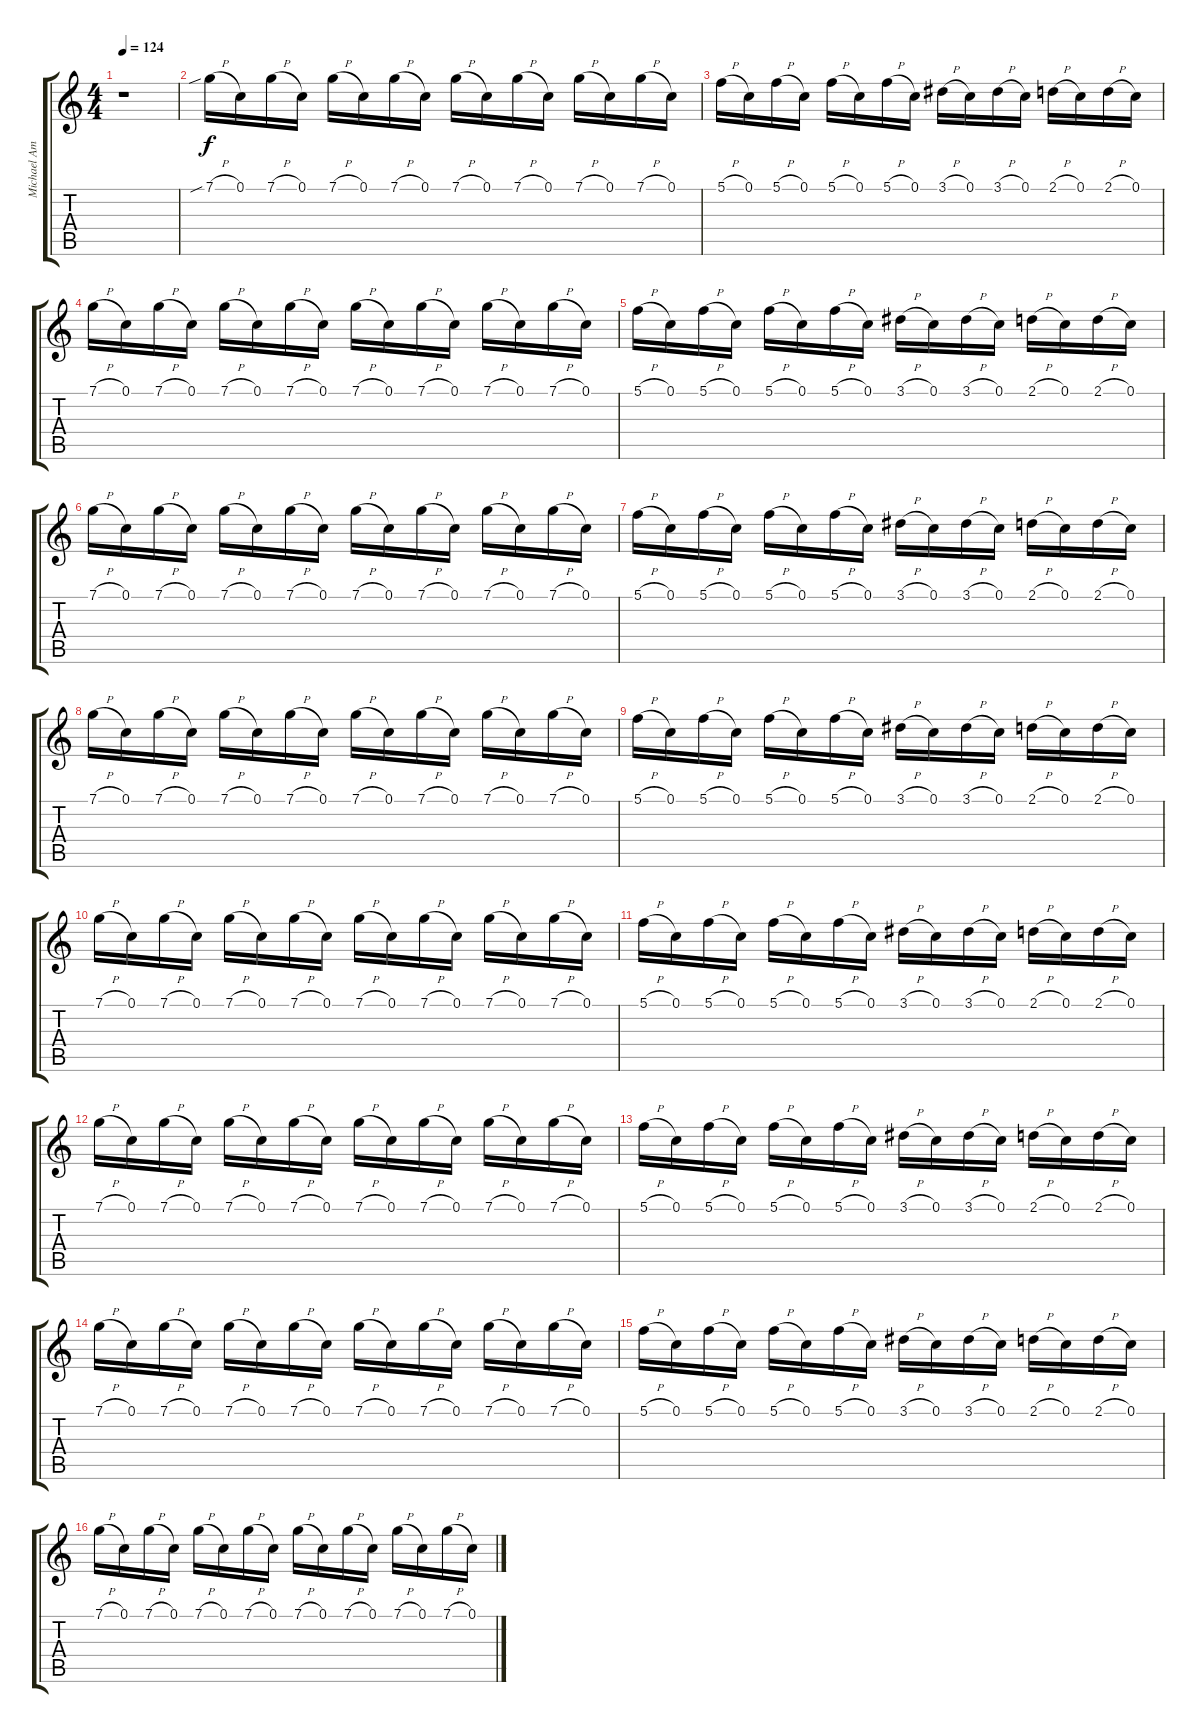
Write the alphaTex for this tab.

\track ("Michael Amott" "Michael Am") {instrument distortionguitar}
\staff {score tabs}
\tuning (C4 G3 Eb3 Bb2 F2 C2) {hide}
\ts (4 4)
\tempo 124
\clef g2
\ks c
r.1{dy f volume 10 instrument distortionguitar} |
7.1{sib h}.16 0.1.16 7.1{h}.16 0.1.16 7.1{h}.16 0.1.16 7.1{h}.16 0.1.16 7.1{h}.16 0.1.16 7.1{h}.16 0.1.16 7.1{h}.16 0.1.16 7.1{h}.16 0.1.16 |
5.1{h}.16 0.1.16 5.1{h}.16 0.1.16 5.1{h}.16 0.1.16 5.1{h}.16 0.1.16 3.1{h}.16 0.1.16 3.1{h}.16 0.1.16 2.1{h}.16 0.1.16 2.1{h}.16 0.1.16 |
7.1{h}.16 0.1.16 7.1{h}.16 0.1.16 7.1{h}.16 0.1.16 7.1{h}.16 0.1.16 7.1{h}.16 0.1.16 7.1{h}.16 0.1.16 7.1{h}.16 0.1.16 7.1{h}.16 0.1.16 |
5.1{h}.16 0.1.16 5.1{h}.16 0.1.16 5.1{h}.16 0.1.16 5.1{h}.16 0.1.16 3.1{h}.16 0.1.16 3.1{h}.16 0.1.16 2.1{h}.16 0.1.16 2.1{h}.16 0.1.16 |
7.1{h}.16 0.1.16 7.1{h}.16 0.1.16 7.1{h}.16 0.1.16 7.1{h}.16 0.1.16 7.1{h}.16 0.1.16 7.1{h}.16 0.1.16 7.1{h}.16 0.1.16 7.1{h}.16 0.1.16 |
5.1{h}.16 0.1.16 5.1{h}.16 0.1.16 5.1{h}.16 0.1.16 5.1{h}.16 0.1.16 3.1{h}.16 0.1.16 3.1{h}.16 0.1.16 2.1{h}.16 0.1.16 2.1{h}.16 0.1.16 |
7.1{h}.16 0.1.16 7.1{h}.16 0.1.16 7.1{h}.16 0.1.16 7.1{h}.16 0.1.16 7.1{h}.16 0.1.16 7.1{h}.16 0.1.16 7.1{h}.16 0.1.16 7.1{h}.16 0.1.16 |
5.1{h}.16 0.1.16 5.1{h}.16 0.1.16 5.1{h}.16 0.1.16 5.1{h}.16 0.1.16 3.1{h}.16 0.1.16 3.1{h}.16 0.1.16 2.1{h}.16 0.1.16 2.1{h}.16 0.1.16 |
7.1{h}.16 0.1.16 7.1{h}.16 0.1.16 7.1{h}.16 0.1.16 7.1{h}.16 0.1.16 7.1{h}.16 0.1.16 7.1{h}.16 0.1.16 7.1{h}.16 0.1.16 7.1{h}.16 0.1.16 |
5.1{h}.16 0.1.16 5.1{h}.16 0.1.16 5.1{h}.16 0.1.16 5.1{h}.16 0.1.16 3.1{h}.16 0.1.16 3.1{h}.16 0.1.16 2.1{h}.16 0.1.16 2.1{h}.16 0.1.16 |
7.1{h}.16 0.1.16 7.1{h}.16 0.1.16 7.1{h}.16 0.1.16 7.1{h}.16 0.1.16 7.1{h}.16 0.1.16 7.1{h}.16 0.1.16 7.1{h}.16 0.1.16 7.1{h}.16 0.1.16 |
5.1{h}.16 0.1.16 5.1{h}.16 0.1.16 5.1{h}.16 0.1.16 5.1{h}.16 0.1.16 3.1{h}.16 0.1.16 3.1{h}.16 0.1.16 2.1{h}.16 0.1.16 2.1{h}.16 0.1.16 |
7.1{h}.16 0.1.16 7.1{h}.16 0.1.16 7.1{h}.16 0.1.16 7.1{h}.16 0.1.16 7.1{h}.16 0.1.16 7.1{h}.16 0.1.16 7.1{h}.16 0.1.16 7.1{h}.16 0.1.16 |
5.1{h}.16 0.1.16 5.1{h}.16 0.1.16 5.1{h}.16 0.1.16 5.1{h}.16 0.1.16 3.1{h}.16 0.1.16 3.1{h}.16 0.1.16 2.1{h}.16 0.1.16 2.1{h}.16 0.1.16 |
7.1{h}.16 0.1.16 7.1{h}.16 0.1.16 7.1{h}.16 0.1.16 7.1{h}.16 0.1.16 7.1{h}.16 0.1.16 7.1{h}.16 0.1.16 7.1{h}.16 0.1.16 7.1{h}.16 0.1.16
